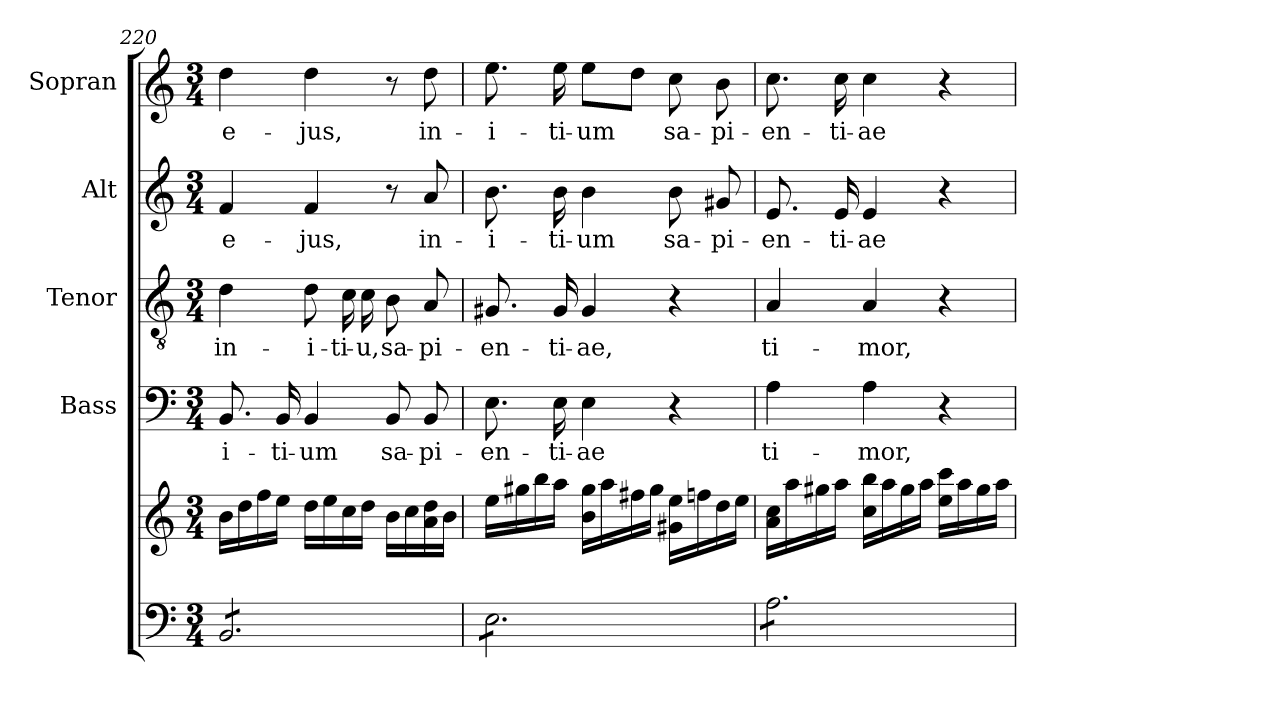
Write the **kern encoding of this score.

**kern	**kern	**kern	**text	**kern	**text	**kern	**text	**kern	**text
*part5	*part5	*part4	*part4	*part3	*part3	*part2	*part2	*part1	*part1
*staff6	*staff5	*staff4	*staff4	*staff3	*staff3	*staff2	*staff2	*staff1	*staff1
*	*	*I"Bass	*	*I"Tenor	*	*I"Alt	*	*I"Sopran	*
*	*	*I'B.	*	*I'T.	*	*I'A.	*	*I'S.	*
*clefF4	*clefG2	*clefF4	*	*clefGv2	*	*clefG2	*	*clefG2	*
*k[]	*k[]	*k[]	*	*k[]	*	*k[]	*	*k[]	*
*C:	*C:	*C:	*	*C:	*	*C:	*	*C:	*
*M3/4	*M3/4	*M3/4	*	*M3/4	*	*M3/4	*	*M3/4	*
=220	=220	=220	=220	=220	=220	=220	=220	=220	=220
!	!	!	!LO:LY:b	!	!LO:LY:b	!	!LO:LY:b	!	!LO:LY:b
*tremolo	*	*	*	*	*	*	*	*	*
8BB/L	16b\LL	8.BB/	-i-	4d\	in-	4f/	e-	4dd\	e-
.	16dd\	.	.	.	.	.	.	.	.
8BB/	16ff\	.	.	.	.	.	.	.	.
!	!	!	!LO:LY:b	!	!	!	!	!	!
.	16ee\JJ	16BB/	-ti-	.	.	.	.	.	.
!	!	!	!LO:LY:b	!	!LO:LY:b	!	!LO:LY:b	!	!LO:LY:b
8BB/	16dd\LL	4BB/	-um	8d\	-i-	4f/	-jus,	4dd\	-jus,
.	16ee\	.	.	.	.	.	.	.	.
!	!	!	!	!	!LO:LY:b	!	!	!	!
8BB/	16cc\	.	.	16c\	-ti-	.	.	.	.
!	!	!	!	!	!LO:LY:b	!	!	!	!
.	16dd\JJ	.	.	16c\	-u,	.	.	.	.
!	!	!	!LO:LY:b	!	!LO:LY:b	!	!	!	!
8BB/	16b\LL	8BB/	sa-	8B\	sa-	8r	.	8r	.
.	16cc\	.	.	.	.	.	.	.	.
!	!	!	!LO:LY:b	!	!LO:LY:b	!	!LO:LY:b	!	!LO:LY:b
8BB/J	16a\ 16dd\	8BB/	-pi-	8A/	-pi-	8a/	in-	8dd\	in-
.	16b\JJ	.	.	.	.	.	.	.	.
=221	=221	=221	=221	=221	=221	=221	=221	=221	=221
!	!	!	!LO:LY:b	!	!LO:LY:b	!	!LO:LY:b	!	!LO:LY:b
8E\L	16ee\LL	8.E\	-en-	8.G#X/	-en-	8.b\	-i-	8.ee\	-i-
.	16gg#X\	.	.	.	.	.	.	.	.
8E\	16bb\	.	.	.	.	.	.	.	.
!	!	!	!LO:LY:b	!	!LO:LY:b	!	!LO:LY:b	!	!LO:LY:b
.	16aa\JJ	16E\	-ti-	16G#/	-ti-	16b\	-ti-	16ee\	-ti-
!	!	!	!LO:LY:b	!	!LO:LY:b	!	!LO:LY:b	!	!LO:LY:b
8E\	16b\ 16gg#\LL	4E\	-ae	4G#/	-ae,	4b\	-um	8ee\L	-um
.	16aa\	.	.	.	.	.	.	.	.
8E\	16ff#X\	.	.	.	.	.	.	8dd\J	.
.	16gg#\JJ	.	.	.	.	.	.	.	.
!	!	!	!	!	!	!	!LO:LY:b	!	!LO:LY:b
8E\	16g#X\ 16ee\LL	4r	.	4r	.	8b\	sa-	8cc\	sa-
.	16ffn\	.	.	.	.	.	.	.	.
!	!	!	!	!	!	!	!LO:LY:b	!	!LO:LY:b
8E\J	16dd\	.	.	.	.	8g#X/	-pi-	8b\	-pi-
.	16ee\JJ	.	.	.	.	.	.	.	.
=222	=222	=222	=222	=222	=222	=222	=222	=222	=222
!	!	!	!LO:LY:b	!	!LO:LY:b	!	!LO:LY:b	!	!LO:LY:b
8A\L	16a\ 16cc\LL	4A\	ti-	4A/	ti-	8.e/	-en-	8.cc\	-en-
.	16aa\	.	.	.	.	.	.	.	.
8A\	16gg#X\	.	.	.	.	.	.	.	.
!	!	!	!	!	!	!	!LO:LY:b	!	!LO:LY:b
.	16aa\JJ	.	.	.	.	16e/	-ti-	16cc\	-ti-
!	!	!	!LO:LY:b	!	!LO:LY:b	!	!LO:LY:b	!	!LO:LY:b
8A\	16cc\ 16bb\LL	4A\	-mor,	4A/	-mor,	4e/	-ae	4cc\	-ae
.	16aa\	.	.	.	.	.	.	.	.
8A\	16gg#\	.	.	.	.	.	.	.	.
.	16aa\JJ	.	.	.	.	.	.	.	.
8A\	16ee\ 16ccc\LL	4r	.	4r	.	4r	.	4r	.
.	16aa\	.	.	.	.	.	.	.	.
8A\J	16gg#\	.	.	.	.	.	.	.	.
*Xtremolo	*	*	*	*	*	*	*	*	*
.	16aa\JJ	.	.	.	.	.	.	.	.
=	=	=	=	=	=	=	=	=	=
*-	*-	*-	*-	*-	*-	*-	*-	*-	*-
